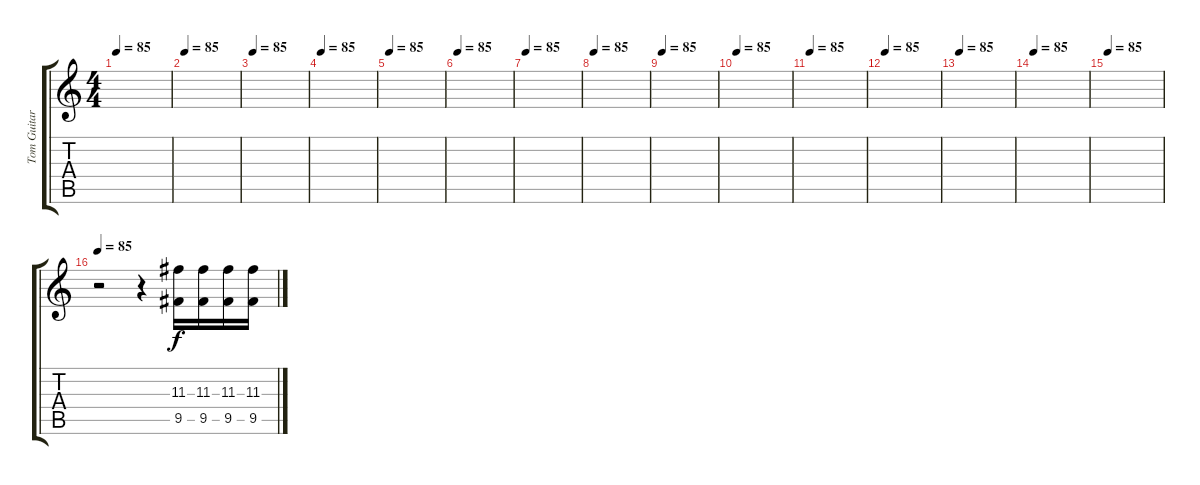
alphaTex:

\track ("Tom Guitar 2" "Tom Guitar") {instrument distortionguitar}
\staff {score tabs}
\tuning (E4 B3 G3 D3 A2 E2) {hide}
\ts (4 4)
\tempo 85
\clef g2
\ks c
|
\tempo 85
|
\tempo 85
|
\tempo 85
|
\tempo 85
|
\tempo 85
|
\tempo 85
|
\tempo 85
|
\tempo 85
|
\tempo 85
|
\tempo 85
|
\tempo 85
|
\tempo 85
|
\tempo 85
|
\tempo 85
|
\tempo 85
r.2 r.4 (11.3 9.5).16 (11.3 9.5).16 (11.3 9.5).16 (11.3 9.5).16
